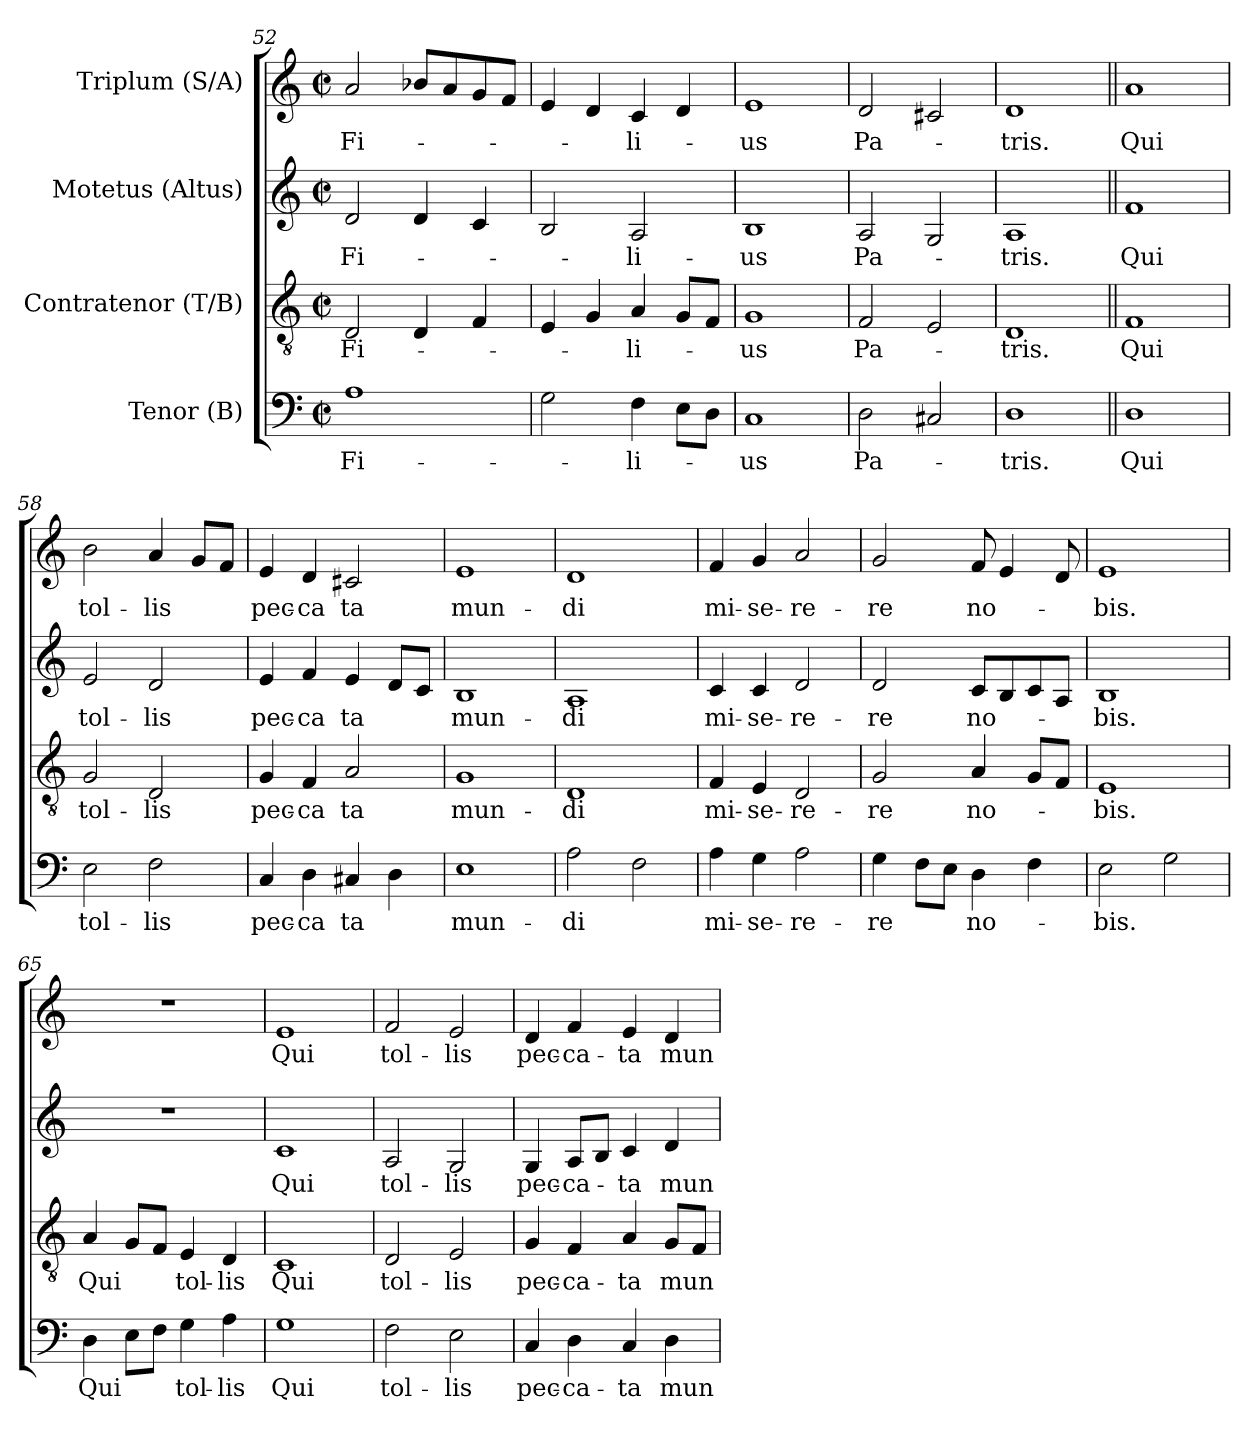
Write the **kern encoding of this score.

**kern	**text	**kern	**text	**kern	**text	**kern	**text
*part4	*part4	*part3	*part3	*part2	*part2	*part1	*part1
*staff4	*staff4	*staff3	*staff3	*staff2	*staff2	*staff1	*staff1
*I"Tenor  (B)	*	*I"Contratenor       (T/B)	*	*I"Motetus  (Altus)	*	*I"Triplum   (S/A)	*
!!LO:PB:g=z
*clefF4	*	*clefGv2	*	*clefG2	*	*clefG2	*
*k[]	*	*k[]	*	*k[]	*	*k[]	*
*C:	*	*C:	*	*C:	*	*C:	*
*M2/2	*	*M2/2	*	*M2/2	*	*M2/2	*
*met(c|)	*	*met(c|)	*	*met(c|)	*	*met(c|)	*
=52	=52	=52	=52	=52	=52	=52	=52
!	!LO:LY:b	!	!LO:LY:b	!	!LO:LY:b	!	!LO:LY:b
1A	Fi-	2D/	Fi-	2d/	Fi-	2a/	Fi-
.	.	4D/	.	4d/	.	8b-i/L	.
.	.	.	.	.	.	8a/	.
.	.	4F/	.	4c/	.	8g/	.
.	.	.	.	.	.	8f/J	.
=53	=53	=53	=53	=53	=53	=53	=53
2G\	.	4E/	.	2B/	.	4e/	.
.	.	4G/	.	.	.	4d/	.
!	!LO:LY:b	!	!LO:LY:b	!	!LO:LY:b	!	!LO:LY:b
4F\	-li-	4A/	-li-	2A/	-li-	4c/	-li-
8E\L	.	8G/L	.	.	.	4d/	.
8D\J	.	8F/J	.	.	.	.	.
=54	=54	=54	=54	=54	=54	=54	=54
!	!LO:LY:b	!	!LO:LY:b	!	!LO:LY:b	!	!LO:LY:b
1C	-us	1G	-us	1B	-us	1e	-us
=55	=55	=55	=55	=55	=55	=55	=55
!	!LO:LY:b	!	!LO:LY:b	!	!LO:LY:b	!	!LO:LY:b
2D\	Pa-	2F/	Pa-	2A/	Pa-	2d/	Pa-
2C#X/	.	2E/	.	2G/	.	2c#X/	.
=56	=56	=56	=56	=56	=56	=56	=56
!	!LO:LY:b	!	!LO:LY:b	!	!LO:LY:b	!	!LO:LY:b
1D	-tris.	1D	-tris.	1A	-tris.	1d	-tris.
=57||	=57||	=57||	=57||	=57||	=57||	=57||	=57||
!	!LO:LY:b	!	!LO:LY:b	!	!LO:LY:b	!	!LO:LY:b
1D	Qui	1F	Qui	1f	Qui	1a	Qui
=58	=58	=58	=58	=58	=58	=58	=58
!	!LO:LY:b	!	!LO:LY:b	!	!LO:LY:b	!	!LO:LY:b
2E\	tol-	2G/	tol-	2e/	tol-	2b\	tol-
!	!LO:LY:b	!	!LO:LY:b	!	!LO:LY:b	!	!LO:LY:b
2F\	-lis	2D/	-lis	2d/	-lis	4a/	-lis
.	.	.	.	.	.	8g/L	.
.	.	.	.	.	.	8f/J	.
!!LO:LB:g=z
=59	=59	=59	=59	=59	=59	=59	=59
!	!LO:LY:b	!	!LO:LY:b	!	!LO:LY:b	!	!LO:LY:b
4C/	pec-	4G/	pec-	4e/	pec-	4e/	pec-
!	!LO:LY:b	!	!LO:LY:b	!	!LO:LY:b	!	!LO:LY:b
4D\	-ca	4F/	-ca	4f/	-ca	4d/	-ca
!	!LO:LY:b	!	!LO:LY:b	!	!LO:LY:b	!	!LO:LY:b
4C#X/	ta	2A/	ta	4e/	ta	2c#X/	ta
4D\	.	.	.	8d/L	.	.	.
.	.	.	.	8c/J	.	.	.
=60	=60	=60	=60	=60	=60	=60	=60
!	!LO:LY:b	!	!LO:LY:b	!	!LO:LY:b	!	!LO:LY:b
1E	mun-	1G	mun-	1B	mun-	1e	mun-
=61	=61	=61	=61	=61	=61	=61	=61
!	!LO:LY:b	!	!LO:LY:b	!	!LO:LY:b	!	!LO:LY:b
2A\	-di	1D	-di	1A	-di	1d	-di
2F\	.	.	.	.	.	.	.
=62	=62	=62	=62	=62	=62	=62	=62
!	!LO:LY:b	!	!LO:LY:b	!	!LO:LY:b	!	!LO:LY:b
4A\	mi-	4F/	mi-	4c/	mi-	4f/	mi-
!	!LO:LY:b	!	!LO:LY:b	!	!LO:LY:b	!	!LO:LY:b
4G\	-se-	4E/	-se-	4c/	-se-	4g/	-se-
!	!LO:LY:b	!	!LO:LY:b	!	!LO:LY:b	!	!LO:LY:b
2A\	-re-	2D/	-re-	2d/	-re-	2a/	-re-
=63	=63	=63	=63	=63	=63	=63	=63
!	!LO:LY:b	!	!LO:LY:b	!	!LO:LY:b	!	!LO:LY:b
4G\	-re	2G/	-re	2d/	-re	2g/	-re
8F\L	.	.	.	.	.	.	.
8E\J	.	.	.	.	.	.	.
!	!LO:LY:b	!	!LO:LY:b	!	!LO:LY:b	!	!LO:LY:b
4D\	no-	4A/	no-	8c/L	no-	8f/	no-
.	.	.	.	8B/	.	4e/	.
4F\	.	8G/L	.	8c/	.	.	.
.	.	8F/J	.	8A/J	.	8d/	.
=64	=64	=64	=64	=64	=64	=64	=64
!	!LO:LY:b	!	!LO:LY:b	!	!LO:LY:b	!	!LO:LY:b
2E\	-bis.	1E	-bis.	1B	-bis.	1e	-bis.
2G\	.	.	.	.	.	.	.
!!LO:LB:g=z
=65	=65	=65	=65	=65	=65	=65	=65
!	!LO:LY:b	!	!LO:LY:b	!	!	!	!
4D\	Qui	4A/	Qui	1r	.	1r	.
8E\L	.	8G/L	.	.	.	.	.
8F\J	.	8F/J	.	.	.	.	.
!	!LO:LY:b	!	!LO:LY:b	!	!	!	!
4G\	tol-	4E/	tol-	.	.	.	.
!	!LO:LY:b	!	!LO:LY:b	!	!	!	!
4A\	-lis	4D/	-lis	.	.	.	.
=66	=66	=66	=66	=66	=66	=66	=66
!	!LO:LY:b	!	!LO:LY:b	!	!LO:LY:b	!	!LO:LY:b
1G	Qui	1C	Qui	1c	Qui	1e	Qui
=67	=67	=67	=67	=67	=67	=67	=67
!	!LO:LY:b	!	!LO:LY:b	!	!LO:LY:b	!	!LO:LY:b
2F\	tol-	2D/	tol-	2A/	tol-	2f/	tol-
!	!LO:LY:b	!	!LO:LY:b	!	!LO:LY:b	!	!LO:LY:b
2E\	-lis	2E/	-lis	2G/	-lis	2e/	-lis
=68	=68	=68	=68	=68	=68	=68	=68
!	!LO:LY:b	!	!LO:LY:b	!	!LO:LY:b	!	!LO:LY:b
4C/	pec-	4G/	pec-	4G/	pec-	4d/	pec-
!	!LO:LY:b	!	!LO:LY:b	!	!LO:LY:b	!	!LO:LY:b
4D\	-ca-	4F/	-ca-	8A/L	-ca-	4f/	-ca-
.	.	.	.	8B/J	.	.	.
!	!LO:LY:b	!	!LO:LY:b	!	!LO:LY:b	!	!LO:LY:b
4C/	-ta	4A/	-ta	4c/	-ta	4e/	-ta
!	!LO:LY:b	!	!LO:LY:b	!	!LO:LY:b	!	!LO:LY:b
4D\	mun-	8G/L	mun-	4d/	mun-	4d/	mun-
.	.	8F/J	.	.	.	.	.
=	=	=	=	=	=	=	=
*-	*-	*-	*-	*-	*-	*-	*-
